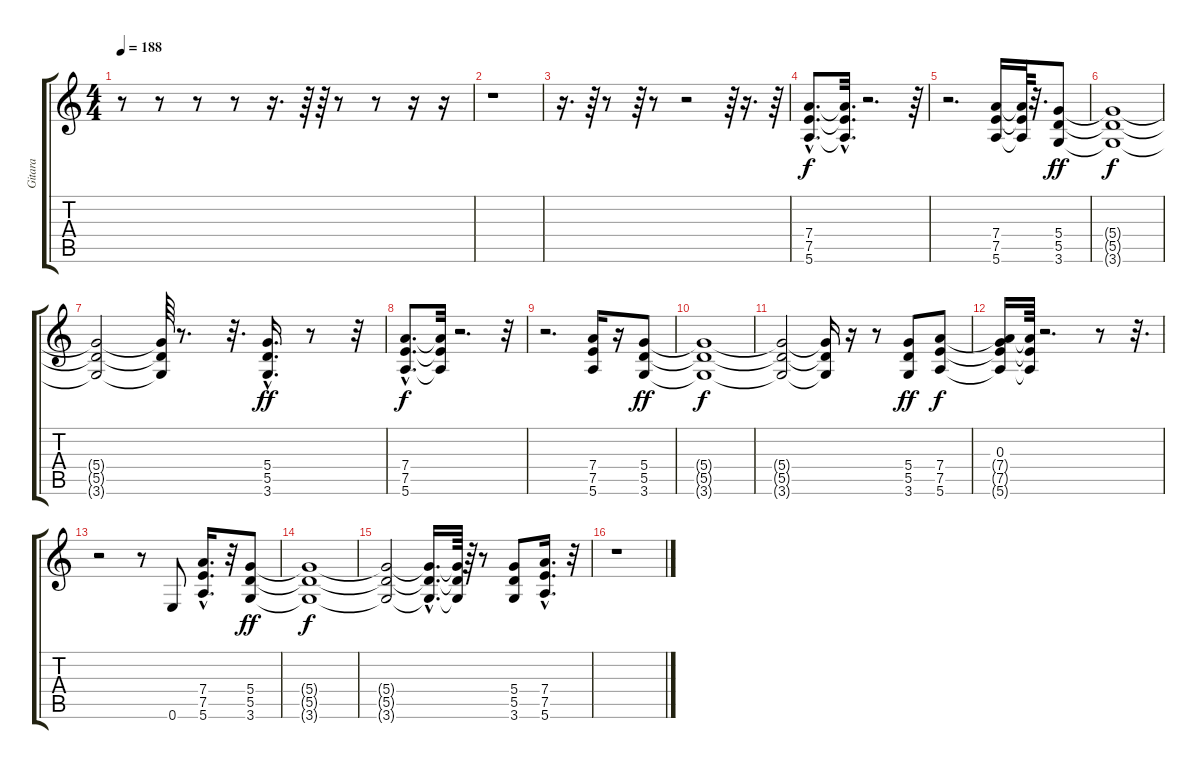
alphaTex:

\track ("Gitara" "Gitara") {instrument overdrivenguitar}
\staff {score tabs}
\tuning (E4 B3 G3 D3 A2 E2) {hide}
\ts (4 4)
\tempo 188
\clef g2
\ks c
r.8{dy f} r.8 r.8 r.8 r.16{d} r.64 r.64 r.8 r.8 r.16 r.16 |
r.1 |
r.16{d} r.64 r.8 r.64 r.8 r.2 r.64 r.16{d} r.64 |
(7.4{hac} 7.5{hac} 5.6{hac}).8{d} (7.4{hac t} 7.5{hac t} 5.6{hac t}).32{d} r.2{d} r.64 |
r.2{d} (7.4 7.5 5.6).16 (7.4{t} 7.5{t} 5.6{t}).64 r.32{d} (5.4 5.5 3.6).8{dy ff} |
(5.4{t} 5.5{t} 3.6{t}).1{dy f} |
(5.4{t} 5.5{t} 3.6{t}).2 (5.4{t} 5.5{t} 3.6{t}).64 r.8{d} r.32{d} (5.4{hac} 5.5{hac} 3.6{hac}).16{d dy ff} r.8 r.32 |
(7.4{hac} 7.5{hac} 5.6{hac}).8{d dy f} (7.4{t} 7.5{t} 5.6{t}).32 r.2{d} r.32 |
r.2{d} (7.4 7.5 5.6).16 r.16 (5.4 5.5 3.6).8{dy ff} |
(5.4{t} 5.5{t} 3.6{t}).1{dy f} |
(5.4{t} 5.5{t} 3.6{t}).2 (5.4{t} 5.5{t} 3.6{t}).16 r.16 r.8 (5.4 5.5 3.6).8{dy ff} (7.4 7.5 5.6).8{dy f} |
(0.3 7.4{t} 7.5{t} 5.6{t}).16 (7.4{t} 7.5{t} 5.6{t}).64 r.2{d} r.8 r.32{d} |
r.2 r.8 0.6.8 (7.4{hac} 7.5{hac} 5.6{hac}).16{d} r.32 (5.4 5.5 3.6).8{dy ff} |
(5.4{t} 5.5{t} 3.6{t}).1{dy f} |
(5.4{t} 5.5{t} 3.6{t}).2 (5.4{hac t} 5.5{hac t} 3.6{hac t}).16{d} (5.4{t} 5.5{t} 3.6{t}).64 r.64 r.8 (5.4 5.5 3.6).8 (7.4{hac} 7.5{hac} 5.6{hac}).16{d} r.32 |
r.1
